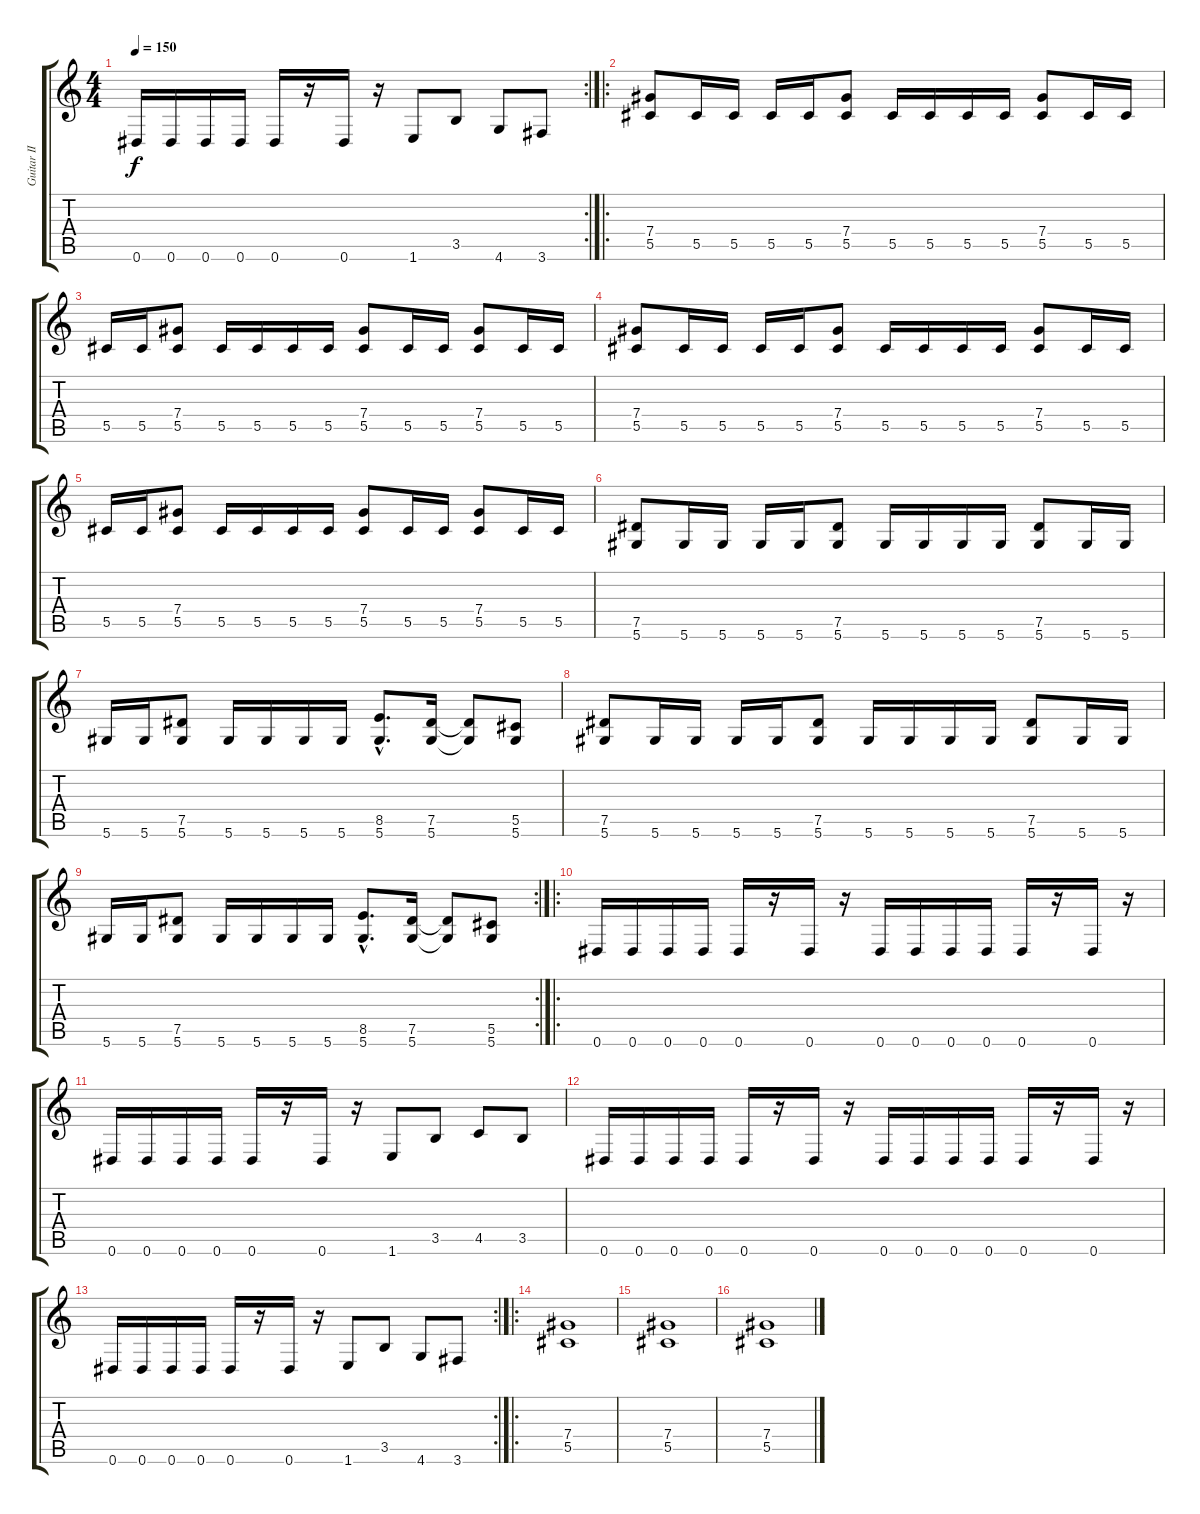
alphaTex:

\track ("Guitar II" "Guitar II") {instrument distortionguitar}
\staff {score tabs}
\tuning (Eb4 Bb3 Gb3 Db3 Ab2 Eb2) {hide}
\rc 2
\ts (4 4)
\tempo 150
\clef g2
\ks c
0.6.16{dy f} 0.6.16 0.6.16 0.6.16 0.6.16 r.16 0.6.16 r.16 1.6.8 3.5.8 4.6.8 3.6.8 |
\ro
(7.4 5.5).8 5.5.16 5.5.16 5.5.16 5.5.16 (7.4 5.5).8 5.5.16 5.5.16 5.5.16 5.5.16 (7.4 5.5).8 5.5.16 5.5.16 |
5.5.16 5.5.16 (7.4 5.5).8 5.5.16 5.5.16 5.5.16 5.5.16 (7.4 5.5).8 5.5.16 5.5.16 (7.4 5.5).8 5.5.16 5.5.16 |
(7.4 5.5).8 5.5.16 5.5.16 5.5.16 5.5.16 (7.4 5.5).8 5.5.16 5.5.16 5.5.16 5.5.16 (7.4 5.5).8 5.5.16 5.5.16 |
5.5.16 5.5.16 (7.4 5.5).8 5.5.16 5.5.16 5.5.16 5.5.16 (7.4 5.5).8 5.5.16 5.5.16 (7.4 5.5).8 5.5.16 5.5.16 |
(7.5 5.6).8 5.6.16 5.6.16 5.6.16 5.6.16 (7.5 5.6).8 5.6.16 5.6.16 5.6.16 5.6.16 (7.5 5.6).8 5.6.16 5.6.16 |
5.6.16 5.6.16 (7.5 5.6).8 5.6.16 5.6.16 5.6.16 5.6.16 (8.5{hac} 5.6{hac}).8{d} (7.5 5.6).16 (7.5{t} 5.6{t}).8 (5.5 5.6).8 |
(7.5 5.6).8 5.6.16 5.6.16 5.6.16 5.6.16 (7.5 5.6).8 5.6.16 5.6.16 5.6.16 5.6.16 (7.5 5.6).8 5.6.16 5.6.16 |
\rc 2
5.6.16 5.6.16 (7.5 5.6).8 5.6.16 5.6.16 5.6.16 5.6.16 (8.5{hac} 5.6{hac}).8{d} (7.5 5.6).16 (7.5{t} 5.6{t}).8 (5.5 5.6).8 |
\ro
0.6.16 0.6.16 0.6.16 0.6.16 0.6.16 r.16 0.6.16 r.16 0.6.16 0.6.16 0.6.16 0.6.16 0.6.16 r.16 0.6.16 r.16 |
0.6.16 0.6.16 0.6.16 0.6.16 0.6.16 r.16 0.6.16 r.16 1.6.8 3.5.8 4.5.8 3.5.8 |
0.6.16 0.6.16 0.6.16 0.6.16 0.6.16 r.16 0.6.16 r.16 0.6.16 0.6.16 0.6.16 0.6.16 0.6.16 r.16 0.6.16 r.16 |
\rc 2
0.6.16 0.6.16 0.6.16 0.6.16 0.6.16 r.16 0.6.16 r.16 1.6.8 3.5.8 4.6.8 3.6.8 |
\ro
(7.4 5.5).1 |
(7.4 5.5).1 |
(7.4 5.5).1
